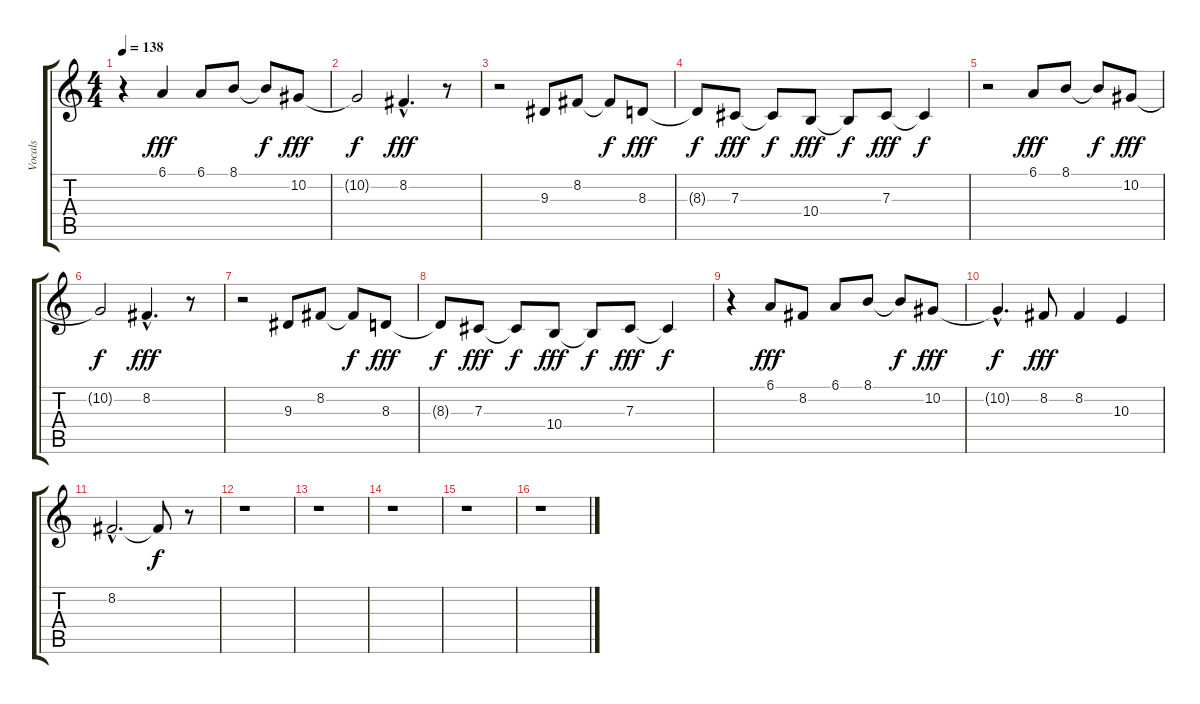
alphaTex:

\track ("Vocals" "Vocals") {instrument altosax}
\staff {score tabs}
\tuning (Eb4 Bb3 Gb3 Db3 Ab2 Eb2) {hide}
\ts (4 4)
\tempo 138
\clef g2
\ks c
r.4{dy f} 6.1.4{dy fff} 6.1.8 8.1.8 8.1{t}.8{dy f} 10.2.8{dy fff} |
10.2{t}.2{dy f} 8.2{hac}.4{d dy fff} r.8 |
r.2 9.3.8 8.2.8 8.2{t}.8{dy f} 8.3.8{dy fff} |
8.3{t}.8{dy f} 7.3.8{dy fff} 7.3{t}.8{dy f} 10.4.8{dy fff} 10.4{t}.8{dy f} 7.3.8{dy fff} 7.3{t}.4{dy f} |
r.2 6.1.8{dy fff} 8.1.8 8.1{t}.8{dy f} 10.2.8{dy fff} |
10.2{t}.2{dy f} 8.2{hac}.4{d dy fff} r.8 |
r.2 9.3.8 8.2.8 8.2{t}.8{dy f} 8.3.8{dy fff} |
8.3{t}.8{dy f} 7.3.8{dy fff} 7.3{t}.8{dy f} 10.4.8{dy fff} 10.4{t}.8{dy f} 7.3.8{dy fff} 7.3{t}.4{dy f} |
r.4 6.1.8{dy fff} 8.2.8 6.1.8 8.1.8 8.1{t}.8{dy f} 10.2.8{dy fff} |
10.2{hac t}.4{d dy f} 8.2.8{dy fff} 8.2.4 10.3.4 |
8.2{hac}.2{d} 8.2{t}.8{dy f} r.8 |
r.1 |
r.1 |
r.1 |
r.1 |
r.1
